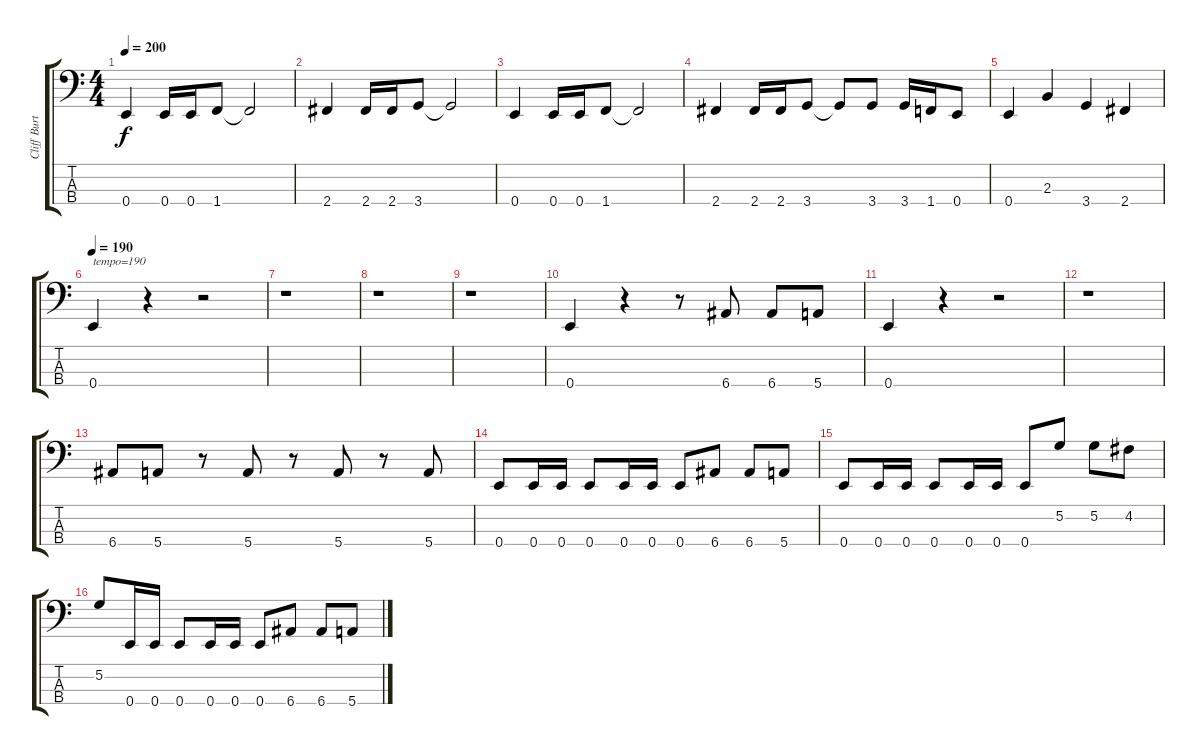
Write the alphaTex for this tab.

\track ("Cliff Burton" "Cliff Burt") {instrument electricbassfinger}
\staff {score tabs}
\tuning (G2 D2 A1 E1) {hide}
\ts (4 4)
\tempo 200
\clef f4
\ks c
0.4.4{dy f} 0.4.16 0.4.16 1.4.8 1.4{t}.2 |
2.4.4 2.4.16 2.4.16 3.4.8 3.4{t}.2 |
0.4.4 0.4.16 0.4.16 1.4.8 1.4{t}.2 |
2.4.4 2.4.16 2.4.16 3.4.8 3.4{t}.8 3.4.8 3.4.16 1.4.16 0.4.8 |
0.4.4 2.3.4 3.4.4 2.4.4 |
\tempo 190
0.4.4{txt "tempo=190"} r.4 r.2 |
r.1 |
r.1 |
r.1 |
0.4.4 r.4 r.8 6.4.8 6.4.8 5.4.8 |
0.4.4 r.4 r.2 |
r.1 |
6.4.8 5.4.8 r.8 5.4.8 r.8 5.4.8 r.8 5.4.8 |
0.4.8 0.4.16 0.4.16 0.4.8 0.4.16 0.4.16 0.4.8 6.4.8 6.4.8 5.4.8 |
0.4.8 0.4.16 0.4.16 0.4.8 0.4.16 0.4.16 0.4.8 5.2.8 5.2.8 4.2.8 |
5.2.8 0.4.16 0.4.16 0.4.8 0.4.16 0.4.16 0.4.8 6.4.8 6.4.8 5.4.8
